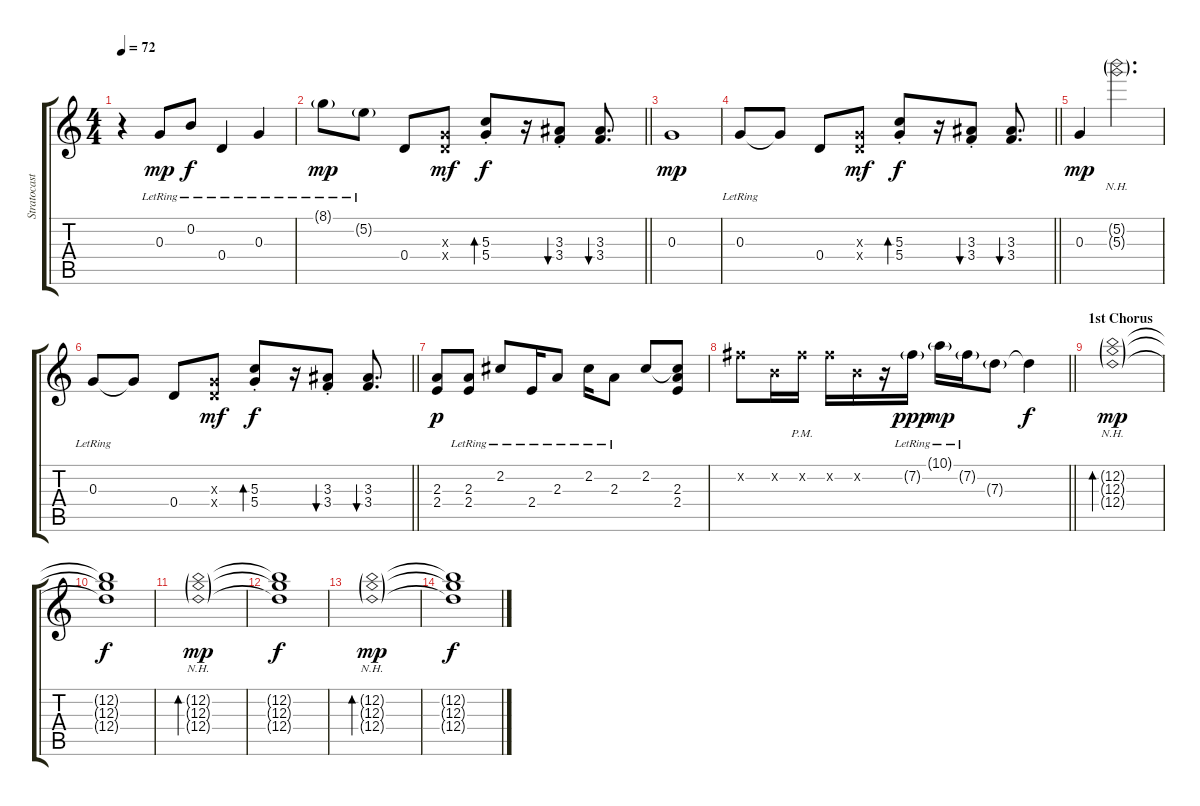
\track ("Stratocaster (open G tuning)" "Stratocast") {instrument electricguitarclean}
\staff {score tabs}
\tuning (B3 B3 G3 D3 G2 G2) {hide}
\ts (4 4)
\tempo 72
\clef g2
\ks c
r.4{dy f} 0.3{lr}.8{dy mp} 0.2{lr}.8{dy f} 0.4{lr}.4 0.3{lr}.4 |
\barLineRight lightlight
8.1{g lr}.8{dy mp} 5.2{g lr}.8 0.4.8 (0.3{x} 0.4{x}).8{dy mf} (5.3{st} 5.4{st}).8{bd 60 dy f} r.16 (3.3{st} 3.4{st}).8{bu 60} (3.3 3.4).8{d bu 60} |
0.3.1{dy mp} |
\barLineRight lightlight
0.3{lr}.8 0.3{t}.8 0.4.8 (0.3{x} 0.4{x}).8{dy mf} (5.3{st} 5.4{st}).8{bd 60 dy f} r.16 (3.3{st} 3.4{st}).8{bu 60} (3.3 3.4).8{d bu 60} |
0.3.4{dy mp} (5.2{nh g} 5.3{nh g}).2{d} |
\barLineRight lightlight
0.3{lr}.8 0.3{t}.8 0.4.8 (0.3{x} 0.4{x}).8{dy mf} (5.3{st} 5.4{st}).8{bd 60 dy f} r.16 (3.3{st} 3.4{st}).8{bu 60} (3.3 3.4).8{d bu 60} |
(2.3 2.4).8{dy p} (2.3{lr} 2.4{lr}).8 2.2{lr}.8 2.4{lr}.16 2.3{lr}.8 2.2{lr}.16 2.3{lr}.8 2.2.8 (2.2{t} 2.3 2.4).8 |
\barLineRight lightlight
7.2{x}.8 0.2{x}.16 7.2{pm x}.16 7.2{x}.16 0.2{x}.16 r.16 7.2{g lr}.16{dy ppp} 10.1{g lr}.16{dy mp} 7.2{g lr}.16 7.3{g}.8 7.3{t}.4{dy f} |
\section ("" "1st Chorus")
(12.2{nh g} 12.3{nh g} 12.4{nh g}).1{bd 240 dy mp} |
(12.2{t} 12.3{t} 12.4{t}).1{dy f} |
(12.2{nh g} 12.3{nh g} 12.4{nh g}).1{bd 240 dy mp} |
(12.2{t} 12.3{t} 12.4{t}).1{dy f} |
(12.2{nh g} 12.3{nh g} 12.4{nh g}).1{bd 240 dy mp} |
(12.2{t} 12.3{t} 12.4{t}).1{dy f}
